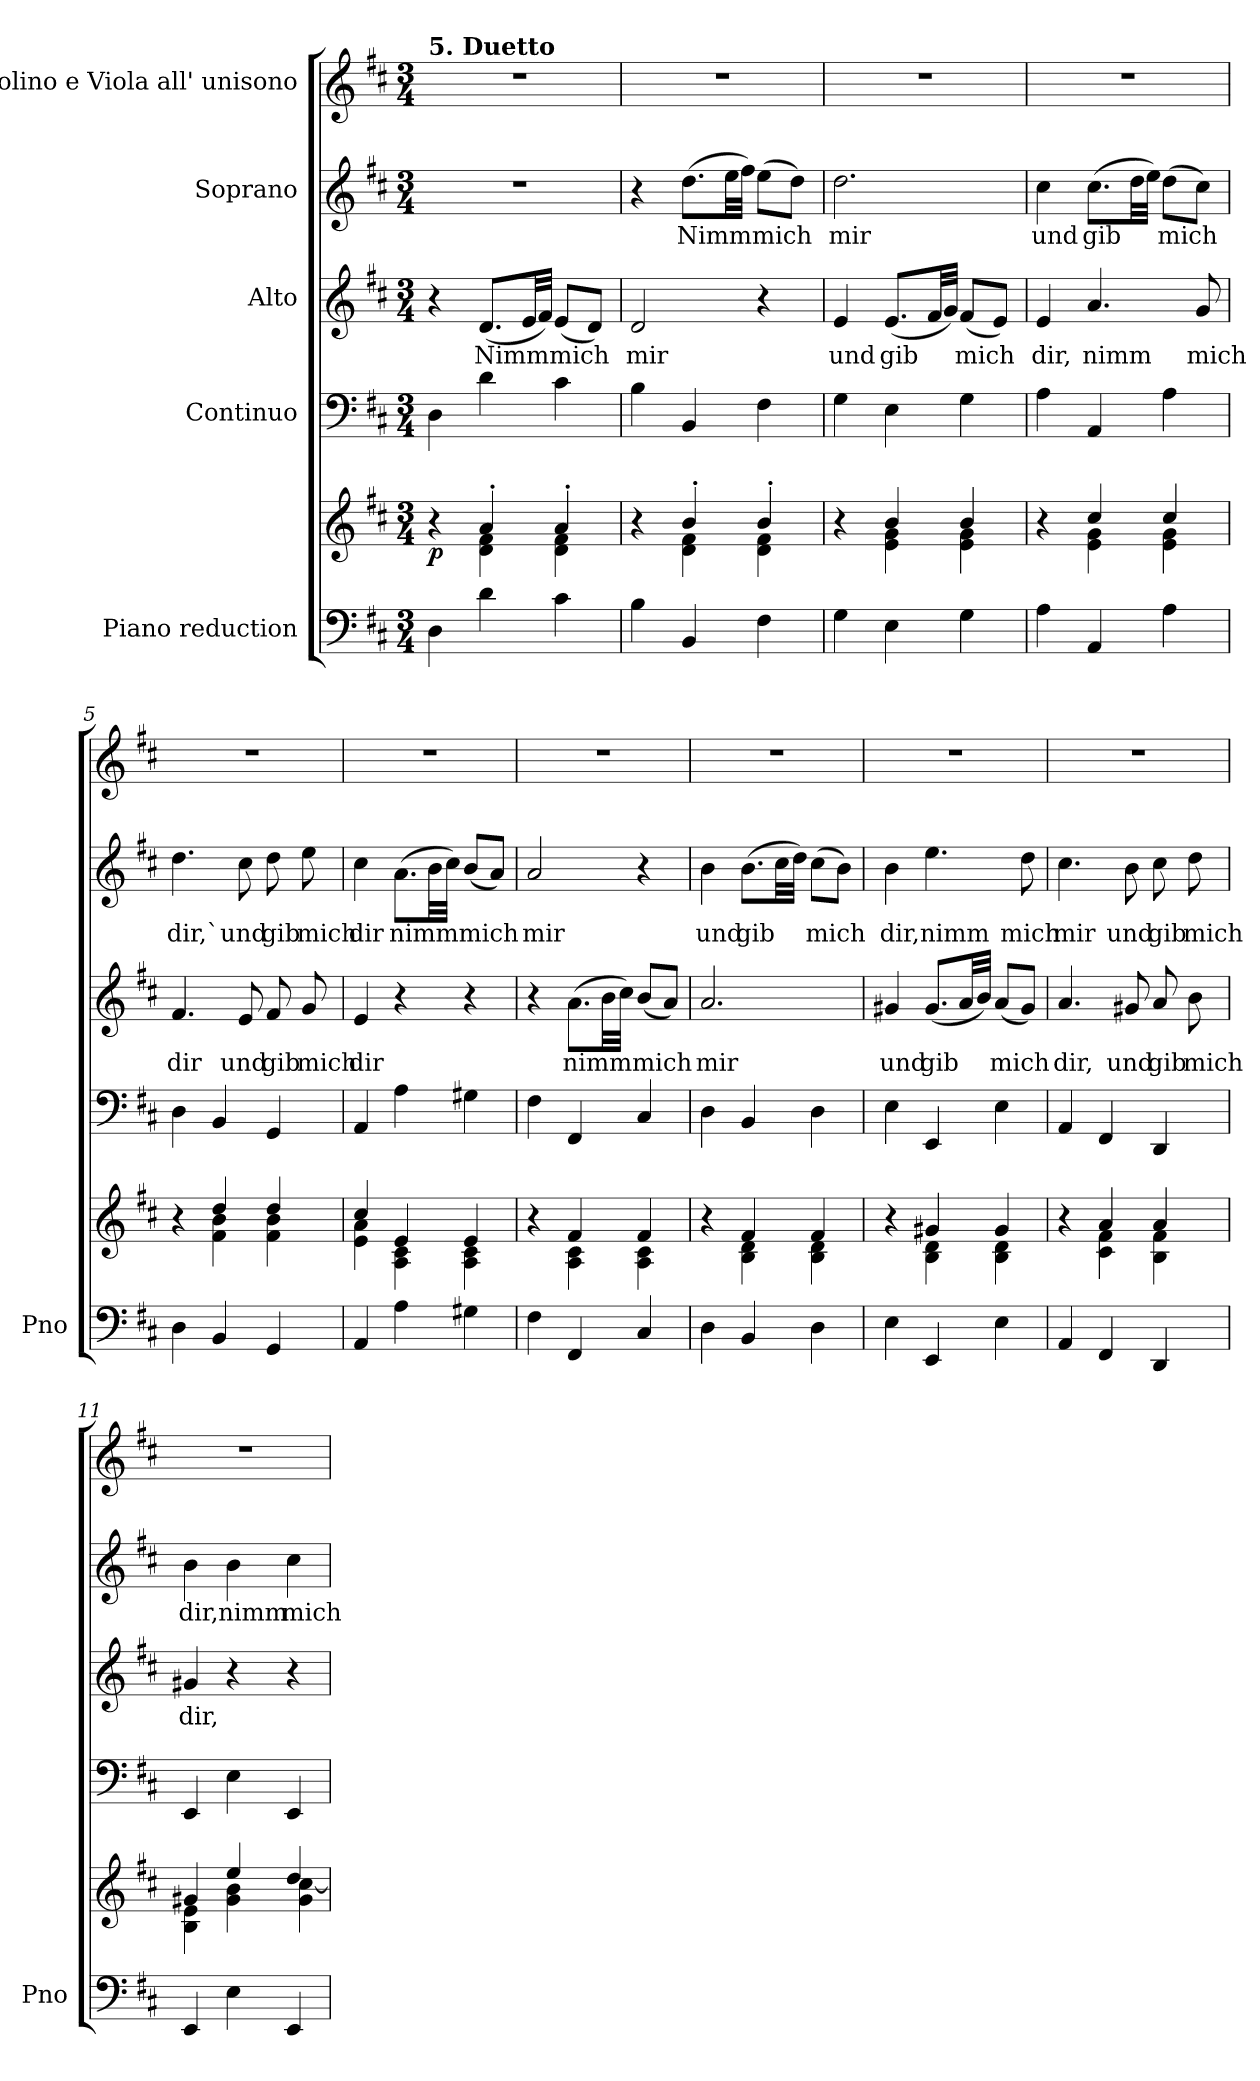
**kern	**kern	**dynam	**kern	**kern	**text	**kern	**text	**kern
*part5	*part5	*part5	*part4	*part3	*part3	*part2	*part2	*part1
*staff6	*staff5	*staff5/6	*staff4	*staff3	*staff3	*staff2	*staff2	*staff1
*I"Piano reduction	*	*	*I"Continuo	*I"Alto	*	*I"Soprano	*	*I"Violino e Viola all' unisono
*I'Pno	*	*	*	*	*	*	*	*
*clefF4	*clefG2	*	*clefF4	*clefG2	*	*clefG2	*	*clefG2
*k[f#c#]	*k[f#c#]	*	*k[f#c#]	*k[f#c#]	*	*k[f#c#]	*	*k[f#c#]
*M3/4	*M3/4	*	*M3/4	*M3/4	*	*M3/4	*	*M3/4
=1	=1	=1	=1	=1	=1	=1	=1	=1
*	*^	*	*	*	*	*	*	*
!	!	!	!	!	!	!	!	!	!LO:TX:a:B:t=5. Duetto
!	!	!	!LO:DY:b	!	!	!	!	!	!
4D\	4r	4ryy	p	4D\	4r	.	2.r	.	2.r
!	!	!	!	!	!	!LO:LY:b	!	!	!
4d\	4a'/	4d\ 4f#\	.	4d\	(<8.d/L	Nimm	.	.	.
.	.	.	.	.	32e/LL	.	.	.	.
.	.	.	.	.	32f#/JJJ)	.	.	.	.
!	!	!	!	!	!	!LO:LY:b	!	!	!
4c#\	4a'/	4d\ 4f#\	.	4c#\	(<8e/L	mich	.	.	.
.	.	.	.	.	8d/J)	.	.	.	.
=2	=2	=2	=2	=2	=2	=2	=2	=2	=2
!	!	!	!	!	!	!LO:LY:b	!	!	!
4B\	4r	4ryy	.	4B\	2d/	mir	4r	.	2.r
!	!	!	!	!	!	!	!	!LO:LY:b	!
4BB/	4b'/	4d\ 4f#\	.	4BB/	.	.	(>8.dd\L	Nimm	.
.	.	.	.	.	.	.	32ee\LL	.	.
.	.	.	.	.	.	.	32ff#\JJJ)	.	.
!	!	!	!	!	!	!	!	!LO:LY:b	!
4F#\	4b'/	4d\ 4f#\	.	4F#\	4r	.	(>8ee\L	mich	.
.	.	.	.	.	.	.	8dd\J)	.	.
=3	=3	=3	=3	=3	=3	=3	=3	=3	=3
!	!	!	!	!	!	!LO:LY:b	!	!LO:LY:b	!
4G\	4r	4rddyy	.	4G\	4e/	und	2.dd\	mir	2.r
!	!	!	!	!	!	!LO:LY:b	!	!	!
4E\	4b/	4e\ 4g\	.	4E\	(<8.e/L	gib	.	.	.
.	.	.	.	.	32f#/LL	.	.	.	.
.	.	.	.	.	32g/JJJ)	.	.	.	.
!	!	!	!	!	!	!LO:LY:b	!	!	!
4G\	4b/	4e\ 4g\	.	4G\	(<8f#/L	mich	.	.	.
.	.	.	.	.	8e/J)	.	.	.	.
=4	=4	=4	=4	=4	=4	=4	=4	=4	=4
!	!	!	!	!	!	!LO:LY:b	!	!LO:LY:b	!
4A\	4r	4ryy	.	4A\	4e/	dir,	4cc#\	und	2.r
!	!	!	!	!	!	!LO:LY:b	!	!LO:LY:b	!
4AA/	4cc#/	4e\ 4g\	.	4AA/	4.a/	nimm	(>8.cc#\L	gib	.
.	.	.	.	.	.	.	32dd\LL	.	.
.	.	.	.	.	.	.	32ee\JJJ)	.	.
!	!	!	!	!	!	!	!	!LO:LY:b	!
4A\	4cc#/	4e\ 4g\	.	4A\	.	.	(>8dd\L	mich	.
!	!	!	!	!	!	!LO:LY:b	!	!	!
.	.	.	.	.	8g/	mich	8cc#\J)	.	.
=5	=5	=5	=5	=5	=5	=5	=5	=5	=5
!	!	!	!	!	!	!LO:LY:b	!	!LO:LY:b	!
4D\	4r	4ryy	.	4D\	4.f#/	dir	4.dd\	dir,`	2.r
4BB/	4dd/	4f#\ 4b\	.	4BB/	.	.	.	.	.
!	!	!	!	!	!	!LO:LY:b	!	!LO:LY:b	!
.	.	.	.	.	8e/	und	8cc#\	und	.
!	!	!	!	!	!	!LO:LY:b	!	!LO:LY:b	!
4GG/	4dd/	4f#\ 4b\	.	4GG/	8f#/	gib	8dd\	gib	.
!	!	!	!	!	!	!LO:LY:b	!	!LO:LY:b	!
.	.	.	.	.	8g/	mich	8ee\	mich	.
=6	=6	=6	=6	=6	=6	=6	=6	=6	=6
!	!	!	!	!	!	!LO:LY:b	!	!LO:LY:b	!
4AA/	4cc#/	4e\ 4a\	.	4AA/	4e/	dir	4cc#\	dir	2.r
!	!	!	!	!	!	!	!	!LO:LY:b	!
4A\	4e/	4A\ 4c#\	.	4A\	4r	.	(>8.a\L	nimm	.
.	.	.	.	.	.	.	32b\LL	.	.
.	.	.	.	.	.	.	32cc#\JJJ)	.	.
!	!	!	!	!	!	!	!	!LO:LY:b	!
4G#X\	4e/	4A\ 4c#\	.	4G#X\	4r	.	(<8b/L	mich	.
.	.	.	.	.	.	.	8a/J)	.	.
!!LO:LB:g=z
=7	=7	=7	=7	=7	=7	=7	=7	=7	=7
!	!	!	!	!	!	!	!	!LO:LY:b	!
4F#\	4r	4ryy	.	4F#\	4r	.	2a/	mir	2.r
!	!	!	!	!	!	!LO:LY:b	!	!	!
4FF#/	4f#/	4A\ 4c#\	.	4FF#/	(>8.a\L	nimm	.	.	.
.	.	.	.	.	32b\LL	.	.	.	.
.	.	.	.	.	32cc#\JJJ)	.	.	.	.
!	!	!	!	!	!	!LO:LY:b	!	!	!
4C#/	4f#/	4A\ 4c#\	.	4C#/	(<8b/L	mich	4r	.	.
.	.	.	.	.	8a/J)	.	.	.	.
=8	=8	=8	=8	=8	=8	=8	=8	=8	=8
!	!	!	!	!	!	!LO:LY:b	!	!LO:LY:b	!
4D\	4r	4ryy	.	4D\	2.a/	mir	4b\	und	2.r
!	!	!	!	!	!	!	!	!LO:LY:b	!
4BB/	4f#/	4B\ 4d\	.	4BB/	.	.	(>8.b\L	gib	.
.	.	.	.	.	.	.	32cc#\LL	.	.
.	.	.	.	.	.	.	32dd\JJJ)	.	.
!	!	!	!	!	!	!	!	!LO:LY:b	!
4D\	4f#/	4B\ 4d\	.	4D\	.	.	(>8cc#\L	mich	.
.	.	.	.	.	.	.	8b\J)	.	.
=9	=9	=9	=9	=9	=9	=9	=9	=9	=9
!	!	!	!	!	!	!LO:LY:b	!	!LO:LY:b	!
4E\	4r	4ryy	.	4E\	4g#X/	und	4b\	dir,	2.r
!	!	!	!	!	!	!LO:LY:b	!	!LO:LY:b	!
4EE/	4g#X/	4B\ 4d\	.	4EE/	(<8.g#/L	gib	4.ee\	nimm	.
.	.	.	.	.	32a/LL	.	.	.	.
.	.	.	.	.	32b/JJJ)	.	.	.	.
!	!	!	!	!	!	!LO:LY:b	!	!	!
4E\	4g#/	4B\ 4d\	.	4E\	(<8a/L	mich	.	.	.
!	!	!	!	!	!	!	!	!LO:LY:b	!
.	.	.	.	.	8g#/J)	.	8dd\	mich	.
=10	=10	=10	=10	=10	=10	=10	=10	=10	=10
!	!	!	!	!	!	!LO:LY:b	!	!LO:LY:b	!
4AA/	4r	4ryy	.	4AA/	4.a/	dir,	4.cc#\	mir	2.r
4FF#/	4a/	4c#\ 4f#\	.	4FF#/	.	.	.	.	.
!	!	!	!	!	!	!LO:LY:b	!	!LO:LY:b	!
.	.	.	.	.	8g#X/	und	8b\	und	.
!	!	!	!	!	!	!LO:LY:b	!	!LO:LY:b	!
4DD/	4a/	4B\ 4f#\	.	4DD/	8a/	gib	8cc#\	gib	.
!	!	!	!	!	!	!LO:LY:b	!	!LO:LY:b	!
.	.	.	.	.	8b\	mich	8dd\	mich	.
=11	=11	=11	=11	=11	=11	=11	=11	=11	=11
!	!	!	!	!	!	!LO:LY:b	!	!LO:LY:b	!
4EE/	4g#X/	4B\ 4e\	.	4EE/	4g#X/	dir,	4b\	dir,	2.r
!	!	!	!	!	!	!	!	!LO:LY:b	!
4E\	4ee/	4g#\ 4b\	.	4E\	4r	.	4b\	nimm	.
!	!	!	!	!	!	!	!	!LO:LY:b	!
4EE/	4dd/	4g#\ [4cc#\	.	4EE/	4r	.	4cc#\	mich	.
*	*v	*v	*	*	*	*	*	*	*
=	=	=	=	=	=	=	=	=
*-	*-	*-	*-	*-	*-	*-	*-	*-
